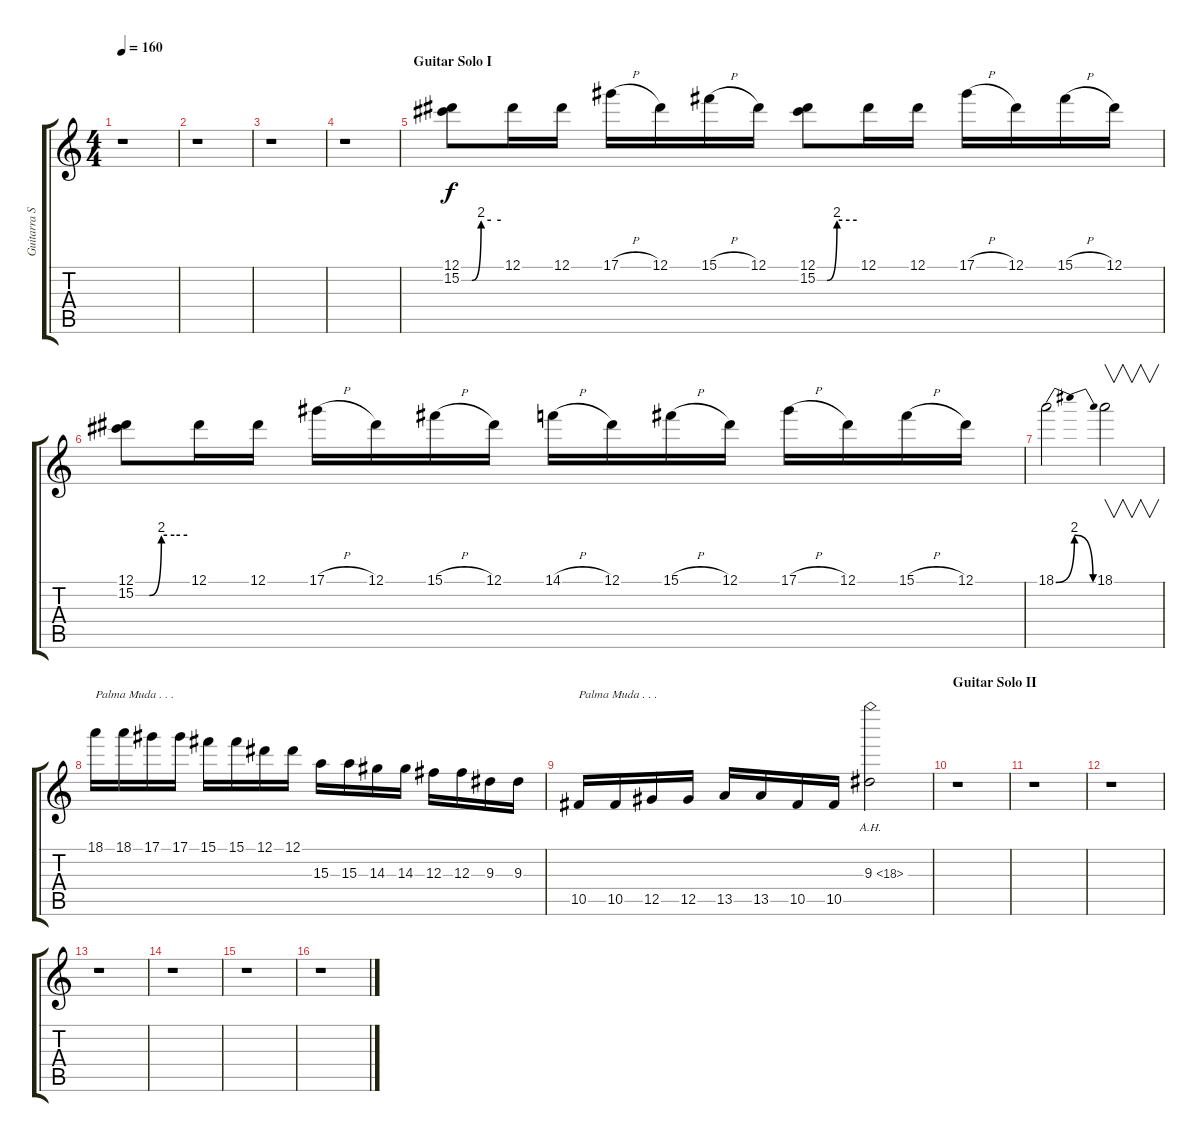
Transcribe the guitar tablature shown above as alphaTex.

\track ("Guitarra Solo I" "Guitarra S") {instrument distortionguitar}
\staff {score tabs}
\tuning (Eb4 Bb3 Gb3 Db3 Ab2 Eb2) {hide}
\ts (4 4)
\tempo 160
\clef g2
\ks c
r.1{dy f} |
r.1 |
r.1 |
r.1 |
\section ("" "Guitar Solo I")
(12.1 15.2{be (custom 0 0 16 0 30 8 45 8 60 8)}).8{volume 16 balance 6} 12.1.16 12.1.16 17.1{h}.16 12.1.16 15.1{h}.16 12.1.16 (12.1 15.2{be (custom 0 0 15 0 30 8 60 8)}).8 12.1.16 12.1.16 17.1{h}.16 12.1.16 15.1{h}.16 12.1.16 |
(12.1 15.2{be (custom 0 0 16 0 30 8 45 8 60 8)}).8 12.1.16 12.1.16 17.1{h}.16 12.1.16 15.1{h}.16 12.1.16 14.1{h}.16 12.1.16 15.1{h}.16 12.1.16 17.1{h}.16 12.1.16 15.1{h}.16 12.1.16 |
18.1{be (bendrelease 0 0 30 8 46 8 60 0)}.2 18.1.2{v} |
18.1.16{txt "Palma Muda . . . "} 18.1.16 17.1.16 17.1.16 15.1.16 15.1.16 12.1.16 12.1.16 15.3.16 15.3.16 14.3.16 14.3.16 12.3.16 12.3.16 9.3.16 9.3.16 |
10.5.16{txt "Palma Muda . . ."} 10.5.16 12.5.16 12.5.16 13.5.16 13.5.16 10.5.16 10.5.16 9.3{ah 9}.2 |
\section ("" "Guitar Solo II")
r.1{volume 15} |
r.1 |
r.1 |
r.1 |
r.1 |
r.1 |
r.1
